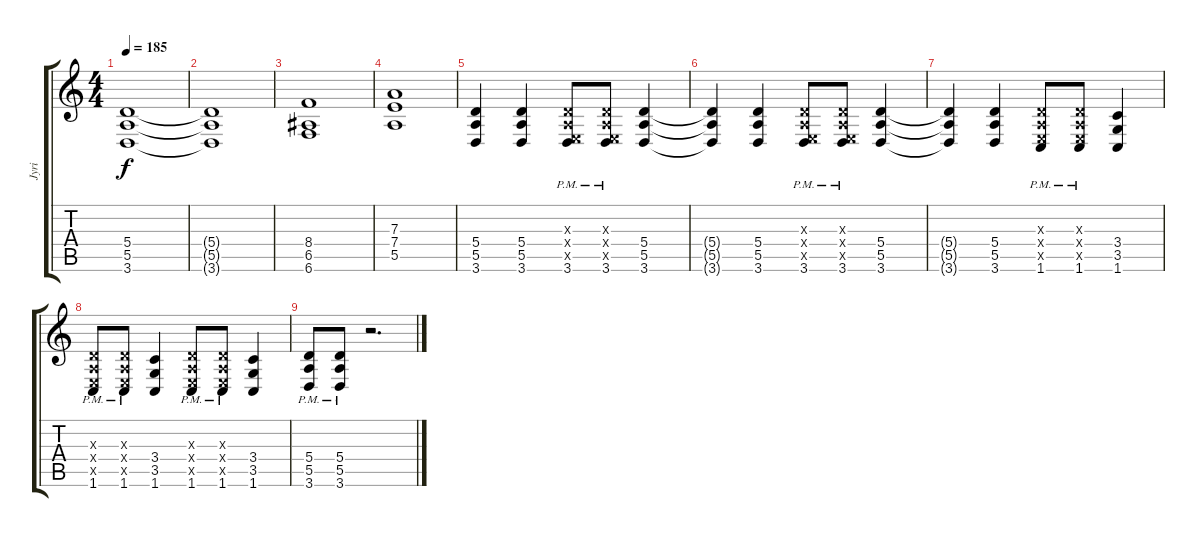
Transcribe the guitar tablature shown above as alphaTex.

\track ("Jyri" "Jyri") {instrument distortionguitar}
\staff {score tabs}
\tuning (B3 Gb3 D3 A2 E2 B1) {hide}
\ts (4 4)
\tempo 185
\clef g2
\ks c
(5.4 5.5 3.6).1{dy f} |
(5.4{t} 5.5{t} 3.6{t}).1 |
(8.4 6.5 6.6).1 |
(7.3 7.4 5.5).1 |
(5.4 5.5 3.6).4 (5.4 5.5 3.6).4 (0.3{x} 0.4{x} 0.5{x} 3.6{pm}).8 (0.3{x} 0.4{x} 0.5{x} 3.6{pm}).8 (5.4 5.5 3.6).4 |
(5.4{t} 5.5{t} 3.6{t}).4 (5.4 5.5 3.6).4 (0.3{x} 0.4{x} 0.5{x} 3.6{pm}).8 (0.3{x} 0.4{x} 0.5{x} 3.6{pm}).8 (5.4 5.5 3.6).4 |
(5.4{t} 5.5{t} 3.6{t}).4 (5.4 5.5 3.6).4 (0.3{x} 0.4{x} 0.5{x} 1.6{pm}).8 (0.3{x} 0.4{x} 0.5{x} 1.6{pm}).8 (3.4 3.5 1.6).4 |
(0.3{x} 0.4{x} 0.5{x} 1.6{pm}).8 (0.3{x} 0.4{x} 0.5{x} 1.6{pm}).8 (3.4 3.5 1.6).4 (0.3{x} 0.4{x} 0.5{x} 1.6{pm}).8 (0.3{x} 0.4{x} 0.5{x} 1.6{pm}).8 (3.4 3.5 1.6).4 |
(5.4{pm} 5.5{pm} 3.6{pm}).8 (5.4{pm} 5.5{pm} 3.6{pm}).8 r.2{d}
